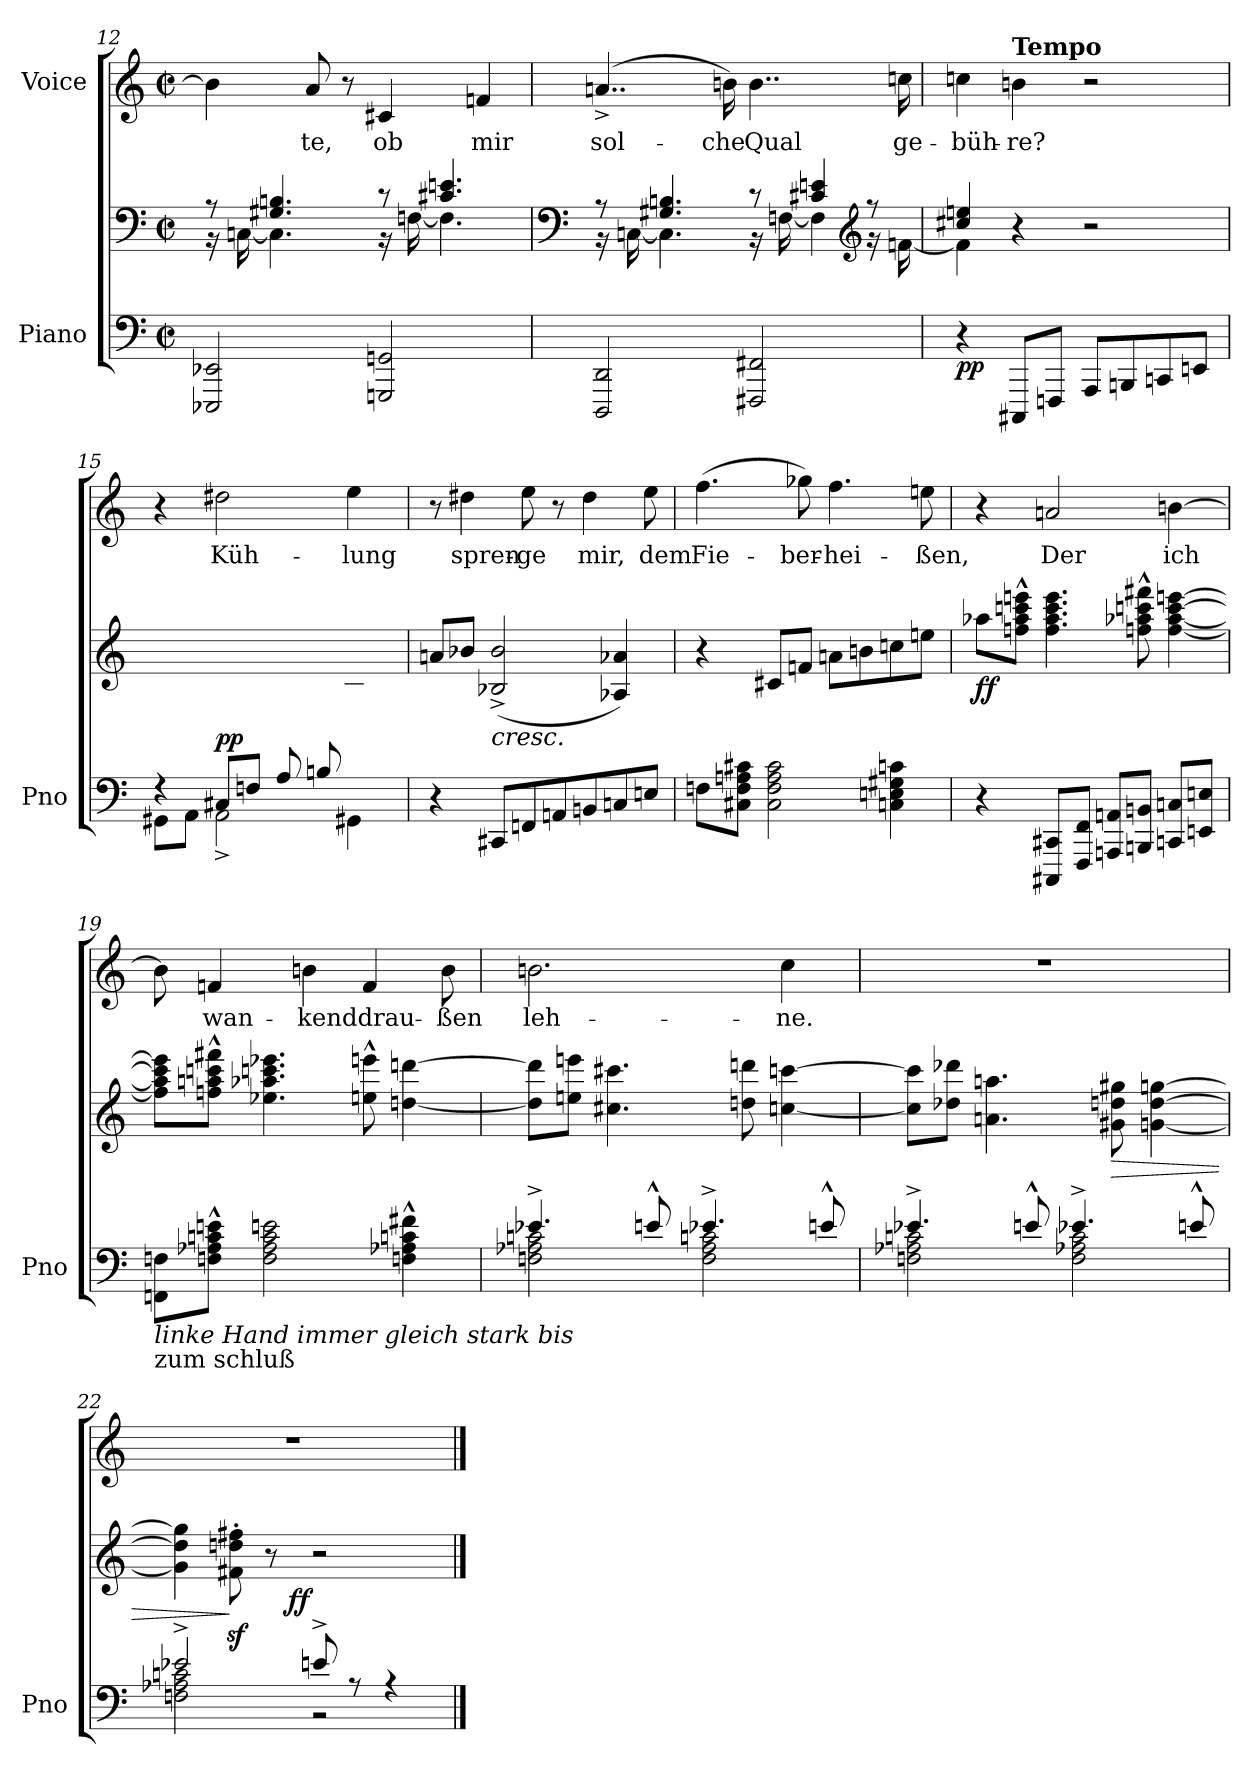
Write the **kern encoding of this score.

**kern	**kern	**dynam	**kern	**text
*part2	*part2	*part2	*part1	*part1
*staff3	*staff2	*staff2/3	*staff1	*staff1
*I"Piano	*	*	*I"Voice	*
*I'Pno	*	*	*	*
*clefF4	*clefF4	*	*clefG2	*
*k[]	*k[]	*	*k[]	*
*M2/2	*M2/2	*	*M2/2	*
*met(c|)	*met(c|)	*	*met(c|)	*
=12	=12	=12	=12	=12
*	*^	*	*	*
2EEE-X/ 2EE-X/	8r	16r	.	4b\]	.
.	.	[<16Cn\	.	.	.
.	4.G#X/ 4.Bn/	4.C\]	.	.	.
!	!	!	!	!	!LO:LY:b
.	.	.	.	8a/	-te,
.	.	.	.	8r	.
!	!	!	!	!	!LO:LY:b
2GGGn/ 2GGn/	8r	16r	.	4c#X/	ob
.	.	[<16Fn\	.	.	.
.	4.c#X/ 4.en/	4.F\]	.	.	.
!	!	!	!	!	!LO:LY:b
.	.	.	.	4fn/	mir
!!LO:LB:g=z
=13	=13	=13	=13	=13	=13
*	*clefF4	*	*	*	*
!	!	!	!	!	!LO:LY:b
2DDD/ 2DD/	8r	16r	.	(4..an^>/	sol-
.	.	[<16Cn\	.	.	.
.	4.G#X/ 4.Bn/	4.C\]	.	.	.
!	!	!	!	!	!LO:LY:b
.	.	.	.	16bn\)	-che
!	!	!	!	!	!LO:LY:b
2FFF#X/ 2FF#X/	8r	16r	.	4..b\	Qual
.	.	[<16Fn\	.	.	.
.	4c#X/ 4en/	4F\]	.	.	.
*	*clefG2	*	*	*	*
.	8r	16r	.	.	.
!	!	!	!	!	!LO:LY:b
.	.	[16fn\	.	16ccn\	ge-
=14	=14	=14	=14	=14	=14
!	!	!	!LO:DY:b=2	!	!LO:LY:b
4r	4cc#X/ 4een/	4f\]	pp	4ccn\	-büh-
!	!	!	!	!LO:TX:a:B:t=Tempo	!
!	!	!	!	!	!LO:LY:b
8CCC#X/L	4r	2.ryy	.	4bn\	-re?
8FFFn/J	.	.	.	.	.
8AAA/L	2r	.	.	2r	.
8BBBn/	.	.	.	.	.
8CCn/	.	.	.	.	.
8EEn/J	.	.	.	.	.
=15	=15	=15	=15	=15	=15
*^	*	*	*	*	*
4r	8GG#X\L	1ryy	2.ryy	.	4r	.
.	8AA\J	.	.	.	.	.
!	!	!	!	!LO:DY:a=2	!	!LO:LY:b
(8C#X/L	2AA^\	.	.	pp	2dd#X\	Küh-
8Fn/J	.	.	.	.	.	.
8A/L	.	.	.	.	.	.
8Bn/	.	.	.	.	.	.
!	!	!	!	!	!	!LO:LY:b
4ryy	4GG#X\	.	8cn\	.	4ee\	-lung
.	.	.	8e\J	.	.	.
*v	*v	*	*	*	*	*
*	*v	*v	*	*	*
=16	=16	=16	=16	=16
4r	8an/L	.	8r	.
!	!	!	!	!LO:LY:b
.	8b-X/J)	.	4dd#X\	spren-
!	!LO:TX:b:i:t=cresc.	!	!	!
8CC#X/L	(>2B-X/^> 2b-/^>	.	.	.
!	!	!	!	!LO:LY:b
8FFn/	.	.	8ee\	-ge
8AAn/	.	.	8r	.
!	!	!	!	!LO:LY:b
8BBn/	.	.	4dd#\	mir,
8Cn/	4A-X/ 4a-X/)	.	.	.
!	!	!	!	!LO:LY:b
8En/J	.	.	8ee\	dem
!!LO:LB:g=z
=17	=17	=17	=17	=17
!	!	!	!	!LO:LY:b
8Fn\L	4r	.	(>4.ff\	Fie-
8C#X\ 8F\ 8An\ 8c#X\J	.	.	.	.
2C#\ 2F\ 2A\ 2c#\	8c#X/L	.	.	.
!	!	!	!	!LO:LY:b
.	8fn/J	.	8gg-X\)	-ber-
!	!	!	!	!LO:LY:b
.	8an\L	.	4.ff\	-hei-
.	8bn\	.	.	.
4Cn\ 4En\ 4G#X\ 4cn\	8ccn\	.	.	.
!	!	!	!	!LO:LY:b
.	8een\J	.	8een\	-ßen,
=18	=18	=18	=18	=18
!	!	!LO:DY:b	!	!
4r	8aa-X\L	ff	4r	.
.	8ffn\^^ 8aa-\^^ 8cccn\^^ 8eeen\^^J	.	.	.
!	!	!	!	!LO:LY:b
8CCC#X/ 8CC#X/L	4.ff\ 4.aa-\ 4.ccc\ 4.eee\	.	2an/	Der
8FFF/ 8FF/J	.	.	.	.
8AAAn/ 8AAn/L	.	.	.	.
8BBBn/ 8BBn/J	8ffn\^^ 8aa-X\^^ 8cccn\^^ 8fff#X\^^	.	.	.
!	!	!	!	!LO:LY:b
8CCn/ 8Cn/L	[<4ff\ [<4aa-\ [>4ccc\ [>4eeen\	.	[4bn\	ich
8EEn/ 8En/J	.	.	.	.
=19	=19	=19	=19	=19
!LO:TX:b:i:t=linke Hand immer gleich stark bis	!	!	!	!
!LO:TX:b:t=zum schluß	!	!	!	!
8FFn\ 8Fn\L	8ff\] 8aa-\] 8ccc\] 8eee\]L	.	8b\]	.
!	!	!	!	!LO:LY:b
8Fn\^^ 8A-X\^^ 8cn\^^ 8en\^^J	8ffn\^^ 8aan\^^ 8cccn\^^ 8fff#X\^^J	.	4fn/	wan-
2F\ 2A-\ 2c\ 2eni\	4.ee-X\ 4.aa-X\ 4.cccn\ 4.eee-X\	.	.	.
!	!	!	!	!LO:LY:b
.	.	.	4bn\	-kend
!	!	!	!	!LO:LY:b
.	8een\^^ 8eeen\^^	.	4f/	drau-
4Fn\^^ 4A-X\^^ 4cn\^^ 4f#X\^^	[4ddn\ [4dddn\	.	.	.
!	!	!	!	!LO:LY:b
.	.	.	8b\	-ßen
!!LO:LB:g=z
=20	=20	=20	=20	=20
*^	*	*	*	*
!	!	!	!	!	!LO:LY:b
4.e-X^/	2Fn\ 2A-X\ 2cn\	8dd\] 8ddd\]L	.	2.bn\	leh-
.	.	8een\ 8eeen\J	.	.	.
.	.	4.cc#X\ 4.ccc#X\	.	.	.
8en^^/	.	.	.	.	.
4.e-X^/	2F\ 2A-\ 2cn\	.	.	.	.
.	.	8ddn\ 8dddn\	.	.	.
!	!	!	!	!	!LO:LY:b
.	.	[<4ccn\ [>4cccn\	.	4cc\	-ne.
8en^^/	.	.	.	.	.
=21	=21	=21	=21	=21	=21
4.e-X^/	2Fn\ 2A-X\ 2cn\	8cc\] 8ccc\]L	.	1r	.
.	.	8dd-X\ 8ddd-X\J	.	.	.
.	.	4.an\ 4.aan\	.	.	.
8en^^/	.	.	.	.	.
4.e-X^/	2F\ 2A-X\ 2c\	.	.	.	.
!	!	!	!LO:HP:b	!	!
.	.	8g#X\ 8ddn\ 8gg#X\	>	.	.
.	.	[<4gn\ [>4dd\ [>4ggn\	.	.	.
8en^^/	.	.	.	.	.
=22	=22	=22	=22	=22	=22
*	*^	*	*	*	*
2e-X^/	2Fn\ 2A-X\ 2cn\	4..ryy	4g\] 4dd\] 4gg\]	.	1r	.
.	.	.	8f#X\z<' 8ddn\z<' 8ff#X\z<'	]	.	.
.	.	.	8r	.	.	.
!	!	!	!	!LO:DY:a=2	!	!
.	.	2ryy	.	ff	.	.
8en^/	2r	.	2r	.	.	.
8rA	.	.	.	.	.	.
4rA	.	.	.	.	.	.
.	.	16ryy	.	.	.	.
*v	*v	*v	*	*	*	*
==	==	==	==	==
*-	*-	*-	*-	*-
